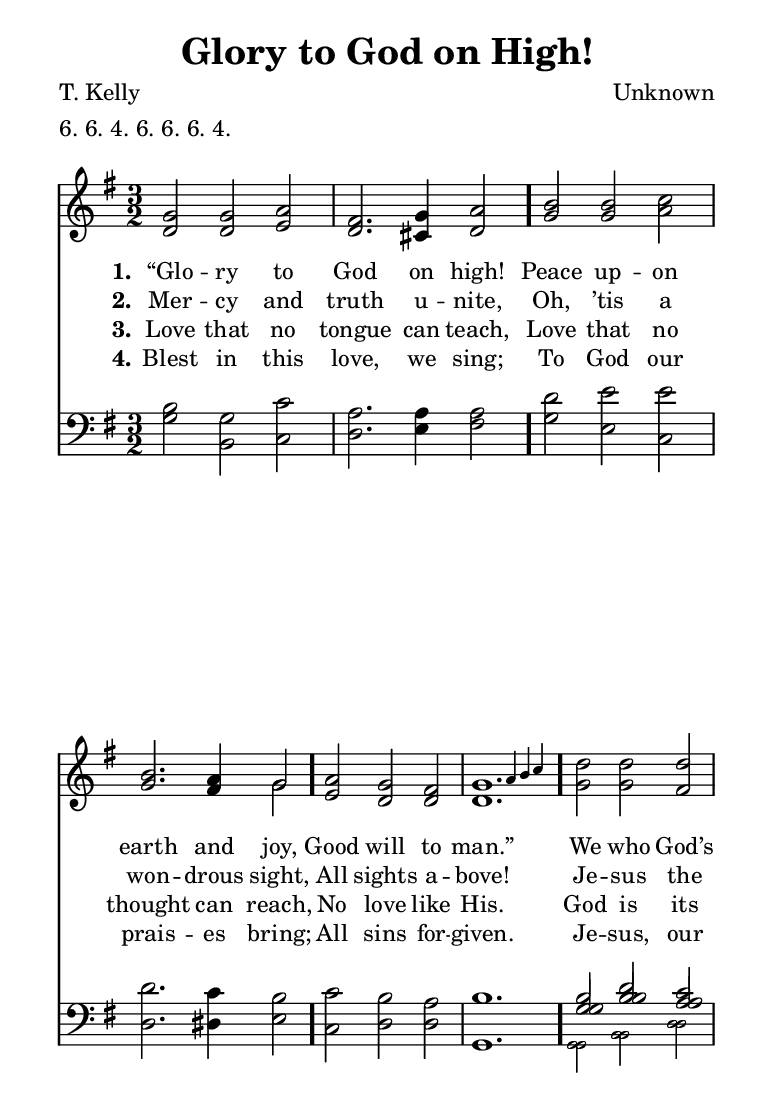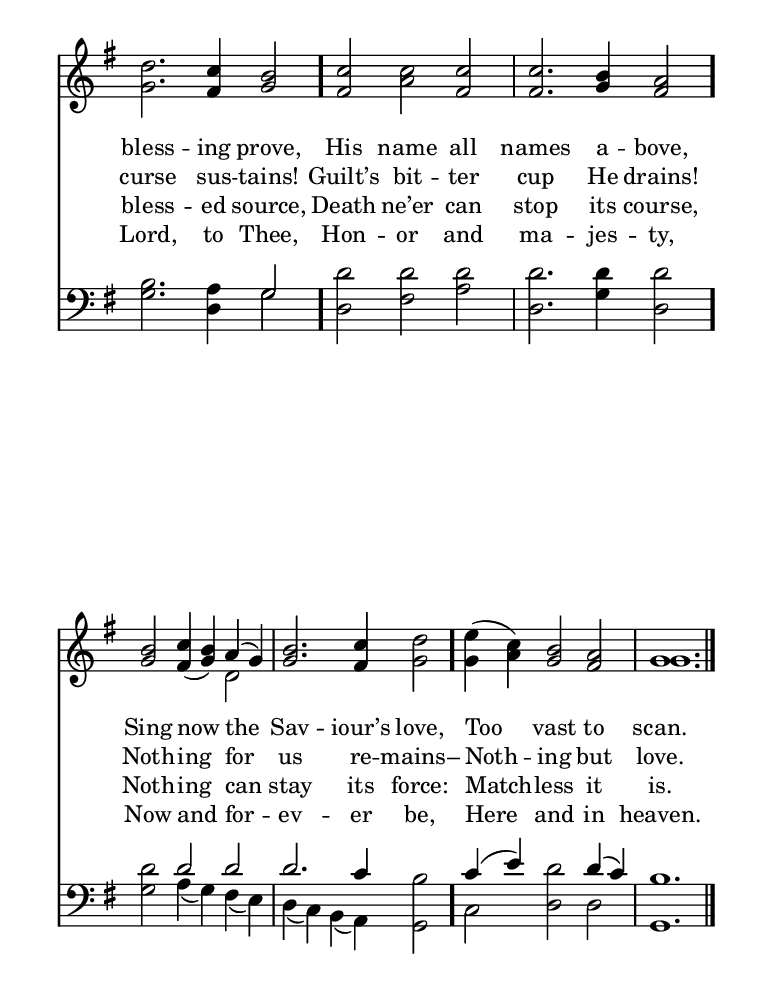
\include "common/global.ily"
\paper {
  \include "common/paper.ily"
  ragged-last-bottom = ##t
  systems-per-page = ##f
  system-count = #(cond (is-eogsized 3) (#t #f))
  system-system-spacing.padding = 11
}

\header{
  hymnnumber = "174"
  title = "Glory to God on High!"
  tunename = "National Anthem"
  meter = "6. 6. 4. 6. 6. 6. 4."
  poet = "T. Kelly"
  composer = "Unknown"
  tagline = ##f
}

global = {
  \include "common/overrides.ily"
  \override Staff.TimeSignature.style = #'numbered
  \time 3/2
  \override Score.MetronomeMark.transparent = ##t % hide all fermata changes too
  \tempo 2=80
  \key g \major
  \autoBeamOff
}

notesSoprano = {
\global
\relative c'' {

  g2 g a | fis2. g4 a2 |
  b2 b c | b2. a4 g2 |
  a2 g fis | \afterGrace g1. { a4 b c }
  d2 d d | d2. c4 b2 |
  c2 c c | c2. b4 a2 |
  b2 c4( b) a( g) | b2. c4 d2 |
  e4( c) b2 a | g1. |

  \bar "|."

}
}

notesAlto = {
\global
\relative e' {

  d2 d e | d2. cis4 d2 |
  g2 g a | g2. fis4 g2 |
  e2 d d | d1. |
  g2 g fis | g2. fis4 g2 |
  fis2 a fis | fis2. g4 fis2 |
  g2 fis4( g) d2 | g2. fis4 g2 |
  g4( a) g2 fis | g1. |

}
}

notesTenor = {
\global
\relative a {

  b2 g c | a2. a4 a2 |
  d2 e e | d2. c4 b2 |
  c2 b a | b1. |
  b2 d c | b2. a4 g2 |
  d'2 d d | d2. d4 d2 |
  d2 d d | d2. c4 b2 |
  c4( e) d2 d4( c) | b1.

}
}

notesBass = {
\global
\relative f {

  g2 b, c | d2. e4 fis2 |
  g2 e c | d2. dis4 e2 |
  c2 d d | g,1. |
  << { g'2 b a } \\ \override NoteHead.font-size = #-3 { g,2 b d } >> | g2. d4 g2 |
  d2 fis a | d,2. g4 d2 |
  g2 a4( g) fis( e) | d( c) b( a) g2 |
  c2 d d | g,1. |

}
}

wordsA = \lyricmode {
\set stanza = "1."

“Glo -- ry to God on high! \bar "."
Peace up -- on earth and joy, \bar "."
Good will to man.” \bar "."
We who God’s bless -- ing prove, \bar "."
His name all names a -- bove, \bar "."
Sing now the Sav -- iour’s love, \bar "."
Too vast to scan. \bar "."

}

wordsB = \lyricmode {
\set stanza = "2."

Mer -- cy and truth u -- nite,
Oh, ’tis a won -- drous sight,
All sights a -- bove!
Je -- sus the curse sus -- tains!
Guilt’s bit -- ter cup He drains!
Noth -- ing for us re -- mains–
Noth -- ing but love.

}

wordsC = \lyricmode {
\set stanza = "3."

Love that no tongue can teach,
Love that no thought can reach,
No love like His.
God is its bless -- ed source,
Death ne’er can stop its course,
Noth -- ing can stay its force:
Match -- less it is.

}

wordsD = \lyricmode {
\set stanza = "4."

Blest in this love, we sing;
To God our prais -- es bring;
All sins for -- given.
Je -- sus, our Lord, to Thee,
Hon -- or and ma -- jes -- ty,
Now and for -- ev -- er be,
Here and in heaven.

}

\score {
  \context ChoirStaff <<
    \context Staff = upper <<
      \set Staff.autoBeaming = ##f
      \set ChoirStaff.systemStartDelimiter = #'SystemStartBar
      \set ChoirStaff.printPartCombineTexts = ##f
      \partcombine #'(2 . 9) \notesSoprano \notesAlto
      \context NullVoice = sopranos { \voiceOne << \notesSoprano >> }
      \context NullVoice = altos { \voiceTwo << \notesAlto >> }
      \context Lyrics = one   \lyricsto sopranos \wordsA
      \context Lyrics = two   \lyricsto sopranos \wordsB
      \context Lyrics = three \lyricsto sopranos \wordsC
      \context Lyrics = four  \lyricsto sopranos \wordsD
    >>
    \context Staff = men <<
      \set Staff.autoBeaming = ##f
      \clef bass
      \set ChoirStaff.printPartCombineTexts = ##f
      \partcombine #'(2 . 9) \notesTenor \notesBass
      \context NullVoice = tenors { \voiceOne << \notesTenor >> }
      \context NullVoice = basses { \voiceTwo << \notesBass >> }
    >>
  >>
  \layout {
    \include "common/layout.ily"
  }
  \midi{
    \include "common/midi.ily"
  }
}

\version "2.19.49"  % necessary for upgrading to future LilyPond versions.

% vi:set et ts=2 sw=2 ai nocindent syntax=lilypond:
